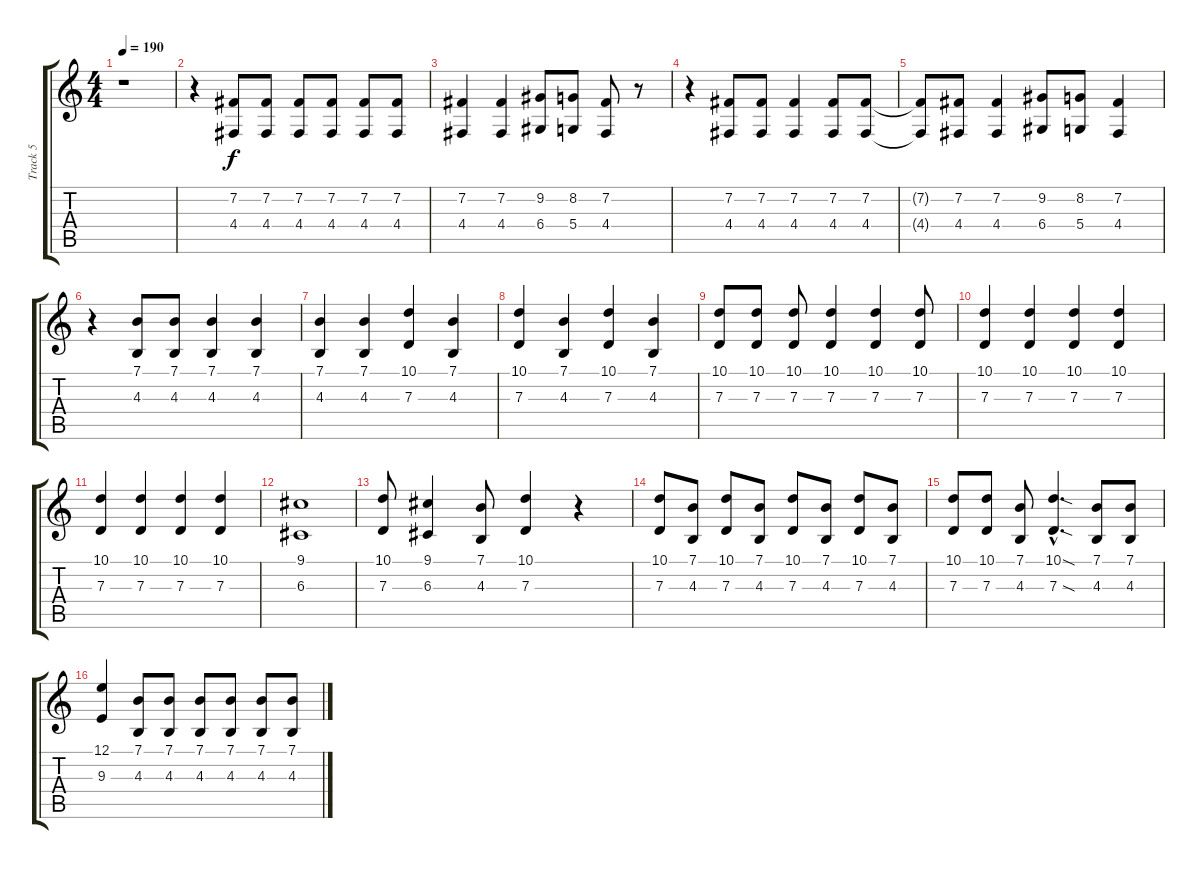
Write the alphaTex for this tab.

\track ("Track 5" "Track 5") {instrument lead6voice}
\staff {score tabs}
\tuning (E4 B3 G3 D3 A2 E2) {hide}
\ts (4 4)
\tempo 190
\clef g2
\ks c
r.1{dy f} |
r.4 (7.2 4.4).8 (7.2 4.4).8 (7.2 4.4).8 (7.2 4.4).8 (7.2 4.4).8 (7.2 4.4).8 |
(7.2 4.4).4 (7.2 4.4).4 (9.2 6.4).8 (8.2 5.4).8 (7.2 4.4).8 r.8 |
r.4 (7.2 4.4).8 (7.2 4.4).8 (7.2 4.4).4 (7.2 4.4).8 (7.2 4.4).8 |
(7.2{t} 4.4{t}).8 (7.2 4.4).8 (7.2 4.4).4 (9.2 6.4).8 (8.2 5.4).8 (7.2 4.4).4 |
r.4 (7.1 4.3).8 (7.1 4.3).8 (7.1 4.3).4 (7.1 4.3).4 |
(7.1 4.3).4 (7.1 4.3).4 (10.1 7.3).4 (7.1 4.3).4 |
(10.1 7.3).4 (7.1 4.3).4 (10.1 7.3).4 (7.1 4.3).4 |
(10.1 7.3).8 (10.1 7.3).8 (10.1 7.3).8 (10.1 7.3).4 (10.1 7.3).4 (10.1 7.3).8 |
(10.1 7.3).4 (10.1 7.3).4 (10.1 7.3).4 (10.1 7.3).4 |
(10.1 7.3).4 (10.1 7.3).4 (10.1 7.3).4 (10.1 7.3).4 |
(9.1 6.3).1 |
(10.1 7.3).8 (9.1 6.3).4 (7.1 4.3).8 (10.1 7.3).4 r.4 |
(10.1 7.3).8 (7.1 4.3).8 (10.1 7.3).8 (7.1 4.3).8 (10.1 7.3).8 (7.1 4.3).8 (10.1 7.3).8 (7.1 4.3).8 |
(10.1 7.3).8 (10.1 7.3).8 (7.1 4.3).8 (10.1{sod hac} 7.3{sod hac}).4{d} (7.1 4.3).8 (7.1 4.3).8 |
(12.1 9.3).4 (7.1 4.3).8 (7.1 4.3).8 (7.1 4.3).8 (7.1 4.3).8 (7.1 4.3).8 (7.1 4.3).8
